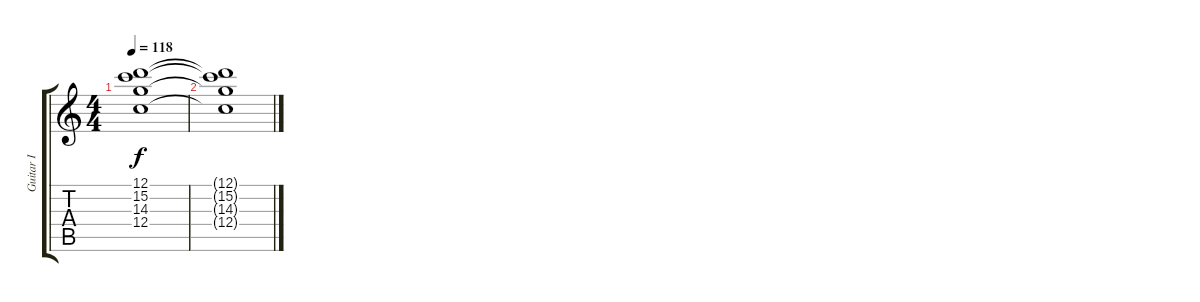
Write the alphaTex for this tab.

\track ("Guitar I" "Guitar I") {instrument electricguitarjazz}
\staff {score tabs}
\tuning (D4 A3 F3 C3 G2 C2) {hide}
\ts (4 4)
\tempo 118
\clef g2
\ks c
(12.1{t} 15.2{t} 14.3{t} 12.4{t}).1{dy f} |
(12.1{t} 15.2{t} 14.3{t} 12.4{t}).1
